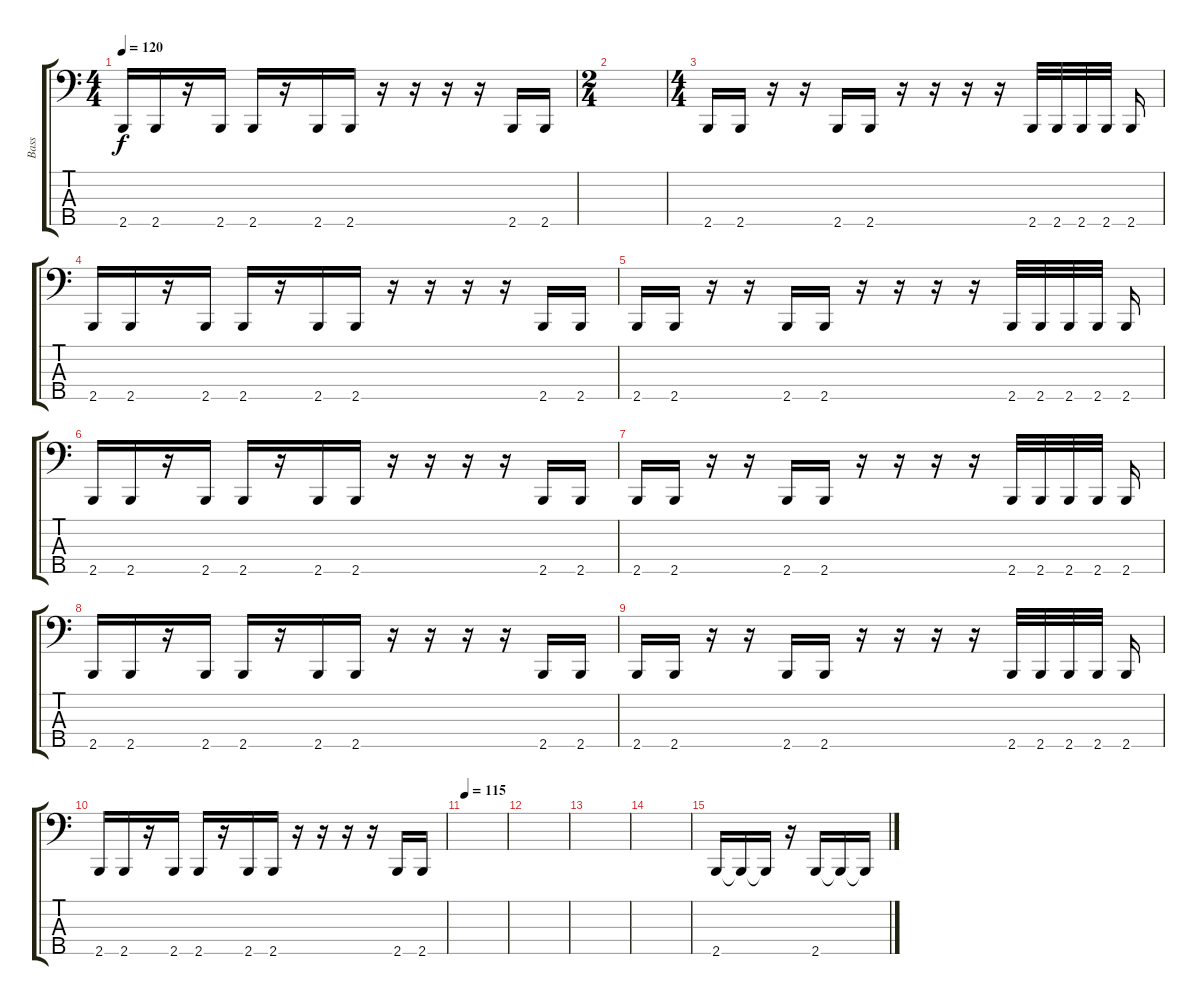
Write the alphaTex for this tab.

\track ("Bass" "Bass") {instrument electricbasspick}
\staff {score tabs}
\tuning (G2 D2 A1 E1 A0) {hide}
\ts (4 4)
\tempo 120
\clef f4
\ks c
2.5.16{dy f} 2.5.16 r.16 2.5.16 2.5.16 r.16 2.5.16 2.5.16 r.16 r.16 r.16 r.16 2.5.16 2.5.16 |
\ts (2 4)
|
\ts (4 4)
2.5.16 2.5.16 r.16 r.16 2.5.16 2.5.16 r.16 r.16 r.16 r.16 2.5.32 2.5.32 2.5.32 2.5.32 2.5.16 |
2.5.16 2.5.16 r.16 2.5.16 2.5.16 r.16 2.5.16 2.5.16 r.16 r.16 r.16 r.16 2.5.16 2.5.16 |
2.5.16 2.5.16 r.16 r.16 2.5.16 2.5.16 r.16 r.16 r.16 r.16 2.5.32 2.5.32 2.5.32 2.5.32 2.5.16 |
2.5.16 2.5.16 r.16 2.5.16 2.5.16 r.16 2.5.16 2.5.16 r.16 r.16 r.16 r.16 2.5.16 2.5.16 |
2.5.16 2.5.16 r.16 r.16 2.5.16 2.5.16 r.16 r.16 r.16 r.16 2.5.32 2.5.32 2.5.32 2.5.32 2.5.16 |
2.5.16 2.5.16 r.16 2.5.16 2.5.16 r.16 2.5.16 2.5.16 r.16 r.16 r.16 r.16 2.5.16 2.5.16 |
2.5.16 2.5.16 r.16 r.16 2.5.16 2.5.16 r.16 r.16 r.16 r.16 2.5.32 2.5.32 2.5.32 2.5.32 2.5.16 |
2.5.16 2.5.16 r.16 2.5.16 2.5.16 r.16 2.5.16 2.5.16 r.16 r.16 r.16 r.16 2.5.16 2.5.16 |
\tempo 115
|
|
|
|
2.5.16 2.5{t}.16 2.5{t}.16 r.16 2.5.16 2.5{t}.16 2.5{t}.16
